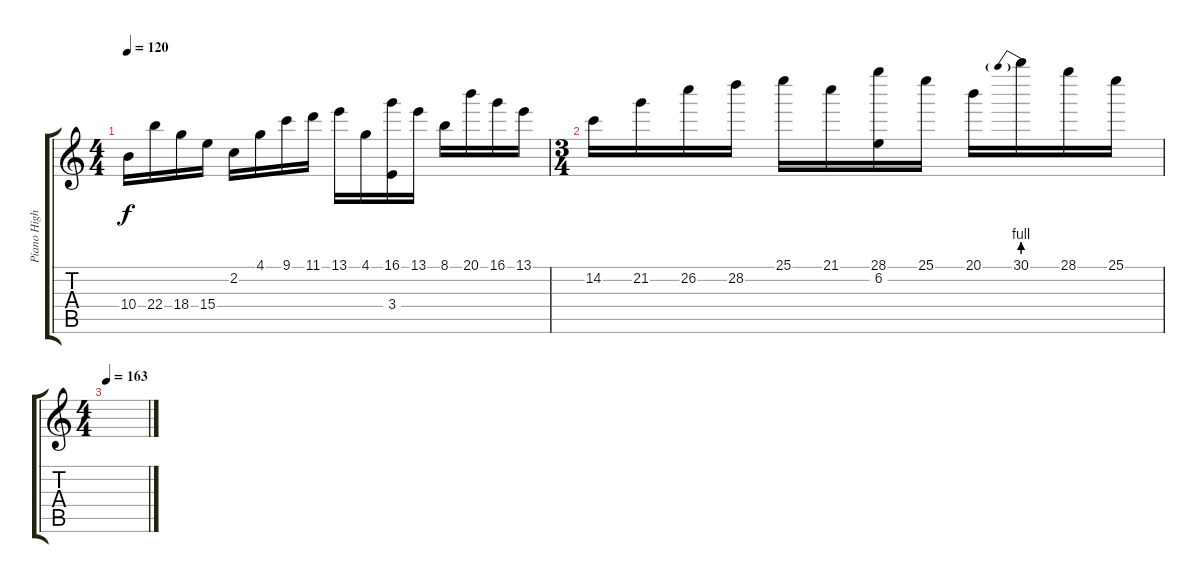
\track ("Piano High" "Piano High") {instrument acousticgrandpiano}
\staff {score tabs}
\tuning (Eb5 Bb4 Gb4 Db4 Ab3 Eb3) {hide}
\ts (4 4)
\tempo 120
\clef g2
\ks c
10.4.16{dy f} 22.4.16 18.4.16 15.4.16 2.2.16 4.1.16 9.1.16 11.1.16 13.1.16 4.1.16 (16.1 3.4).16 13.1.16 8.1.16 20.1.16 16.1.16 13.1.16 |
\ts (3 4)
14.2.16 21.2.16 26.2.16 28.2.16 25.1.16 21.1.16 (28.1 6.2).16 25.1.16 20.1.16 30.1{be (prebend 0 4 60 4)}.16 28.1.16 25.1.16 |
\ts (4 4)
\tempo 163
